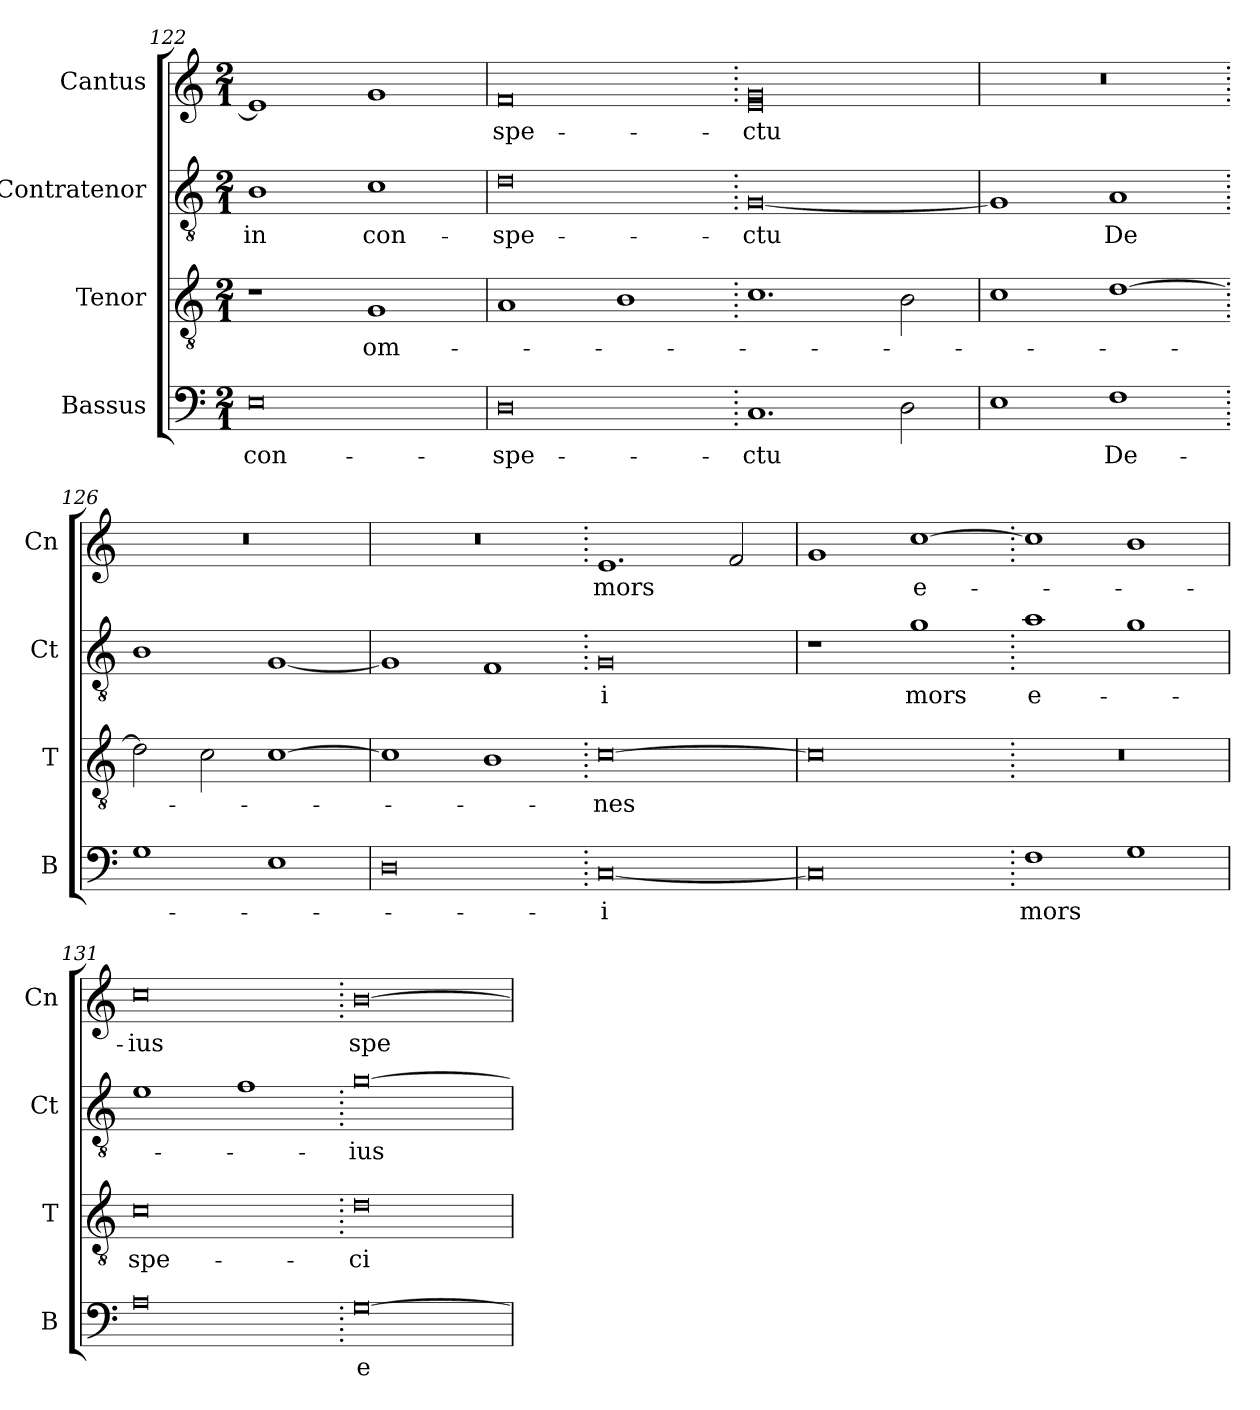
**kern	**text	**kern	**text	**kern	**text	**kern	**text
*part4	*part4	*part3	*part3	*part2	*part2	*part1	*part1
*staff4	*staff4	*staff3	*staff3	*staff2	*staff2	*staff1	*staff1
*I"Bassus	*	*I"Tenor	*	*I"Contratenor	*	*I"Cantus	*
*I'B	*	*I'T	*	*I'Ct	*	*I'Cn	*
*clefF4	*	*clefGv2	*	*clefGv2	*	*clefG2	*
*k[]	*	*k[]	*	*k[]	*	*k[]	*
*M2/1	*	*M2/1	*	*M2/1	*	*M2/1	*
=122	=122	=122	=122	=122	=122	=122	=122
0E	con-	1r	.	1B	in	1e]	.
.	.	1G	om-	1c	con-	1g	.
=123	=123	=123	=123	=123	=123	=123	=123
0D	-spe-	1A	.	0d	-spe-	0f	-spe-
.	.	1B	.	.	.	.	.
=124.	=124.	=124.	=124.	=124.	=124.	=124.	=124.
*	*	*	*	*	*	*^	*
1.C	-ctu	1.c	.	[0G	-ctu	0e\	0g/	-ctu
2D\	.	2B\	.	.	.	.	.	.
*	*	*	*	*	*	*v	*v	*
=125	=125	=125	=125	=125	=125	=125	=125
1E	.	1c	.	1G]	.	0r	.
1F	De-	[1d	.	1A	De	.	.
=126.	=126.	=126.	=126.	=126.	=126.	=126.	=126.
1G	.	2d\]	.	1B	.	0r	.
.	.	2c\	.	.	.	.	.
1E	.	[1c	.	[1G	.	.	.
=127	=127	=127	=127	=127	=127	=127	=127
0D	.	1c]	.	1G]	.	0r	.
.	.	1B	.	1F	.	.	.
=128.	=128.	=128.	=128.	=128.	=128.	=128.	=128.
[0C	-i	[0c	-nes	0G	i	1.e	mors
.	.	.	.	.	.	2f/	.
=129	=129	=129	=129	=129	=129	=129	=129
0C]	.	0c]	.	1r	.	1g	.
.	.	.	.	1g	mors	[1cc	e-
=130.	=130.	=130.	=130.	=130.	=130.	=130.	=130.
1F	mors	0r	.	1a	e-	1cc]	.
1G	.	.	.	1g	.	1b	.
=131	=131	=131	=131	=131	=131	=131	=131
0A	.	0c	spe-	1e	.	0cc	-ius
.	.	.	.	1f	.	.	.
=132.	=132.	=132.	=132.	=132.	=132.	=132.	=132.
[0G	e-	0d	-ci-	[0g	-ius	[0b	spe-
=	=	=	=	=	=	=	=
*-	*-	*-	*-	*-	*-	*-	*-
